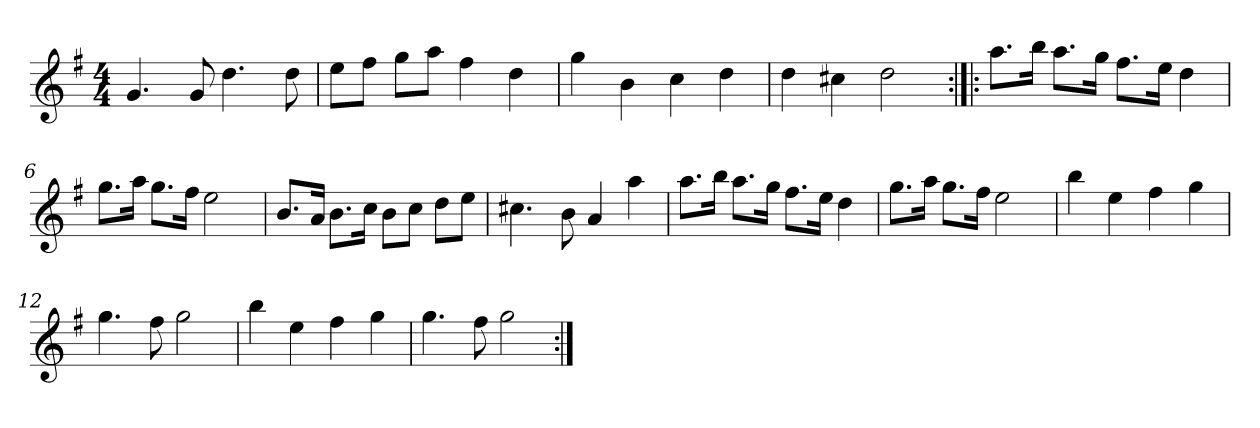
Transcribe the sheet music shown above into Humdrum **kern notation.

**kern
*part1
*staff1
*clefG2
*k[f#]
*G:
*M4/4
*MM120
=1
4.g
8g
4.dd
8dd
=2
8ee\L
8ff#\J
8gg\L
8aa\J
4ff#
4dd
=3
4gg
4b
4cc
4dd
=4
4dd
4cc#X
2dd
=5:|!|:
8.aa\L
16bb\Jk
8.aa\L
16gg\Jk
8.ff#\L
16ee\Jk
4dd
=6
8.gg\L
16aa\Jk
8.gg\L
16ff#\Jk
2ee
=7
8.b/L
16a/Jk
8.b\L
16cc\Jk
8b\L
8cc\J
8dd\L
8ee\J
=8
4.cc#X
8b
4a
4aa
=9
8.aa\L
16bb\Jk
8.aa\L
16gg\Jk
8.ff#\L
16ee\Jk
4dd
=10
8.gg\L
16aa\Jk
8.gg\L
16ff#\Jk
2ee
=11
4bb
4ee
4ff#
4gg
=12
4.gg
8ff#
2gg
=13
4bb
4ee
4ff#
4gg
=14
4.gg
8ff#
2gg
=:|!
*-
